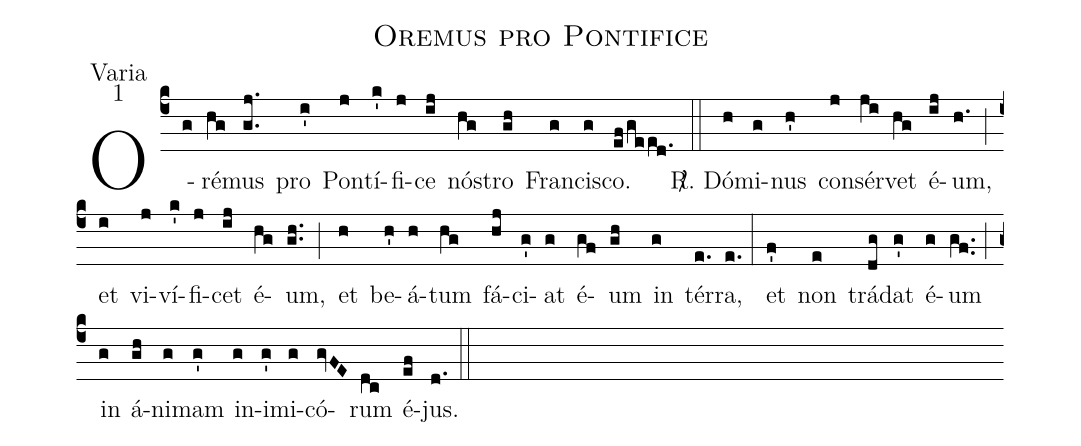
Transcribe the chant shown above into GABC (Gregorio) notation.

name: Oremus pro Pontifice;
office-part: Varia;
mode: 1;
%%
name: Oremus pro Pontifice;
office-part: Varia;
mode: 1;
book: Chants of the Church, 1956, p. 123 & Cantus selecti, 1957, p. 230*;
transcriber: Andrew Hinkley;
%width: 4;
%height: 7;
%spacing: vichi;
%font: 12;
%%
(c4)O(g)ré(hg)mus(g.j.) pro(i') Pon(j)tí(k')fi(j)ce(ij) nós(hg)tro(gh) Fran(g)cis(g)co.(ef/geed.) (::)
<sp>R/</sp>. Dó(h)mi(g)nus(h') con(j)sér(ji)vet(hg) é(ij)um,(h.) (;)
et(i) vi(j)ví(k')fi(j)cet(ij) é(hg)um,(g.h.) (;)
et(h) be(h')á(h)tum(hg) fá(hj)ci(g')at(g) é(gf)um(gh) in(g) tér(e.)ra,(e.) (:)
et(f') non(e) trá(dg)dat(g') é(g)um(gf..) (;)
in(g) á(gh)ni(g)mam(g') in(g)i(g')mi(g)có(gvFE)rum(dc) é(ef)jus.(d.) (::)
